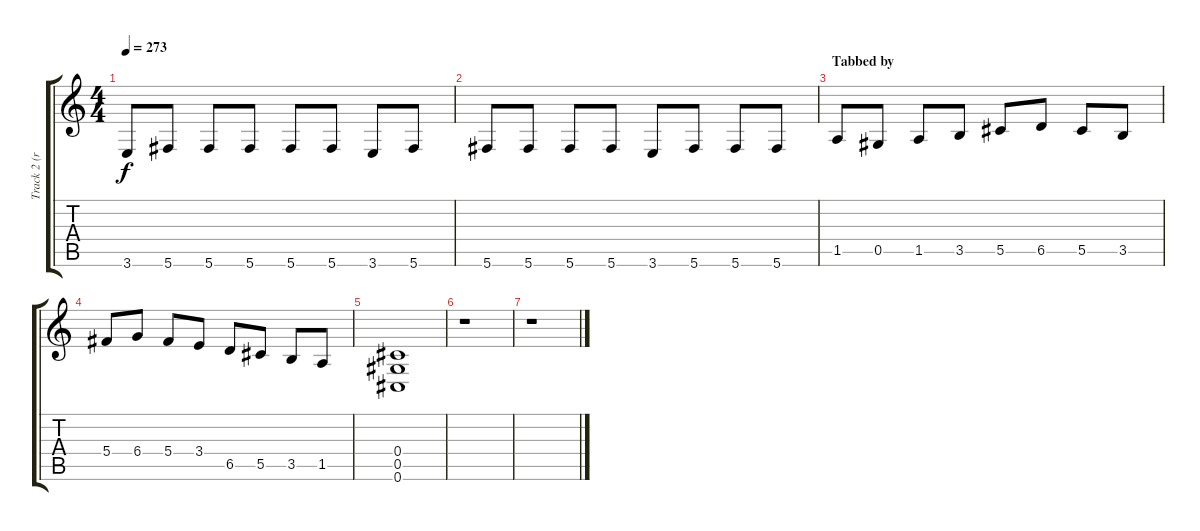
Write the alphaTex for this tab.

\track ("Track 2 (right)" "Track 2 (r") {instrument distortionguitar}
\staff {score tabs}
\tuning (Eb4 Bb3 Gb3 Db3 Ab2 Db2) {hide}
\ts (4 4)
\tempo 273
\clef g2
\ks c
3.6.8{dy f} 5.6.8 5.6.8 5.6.8 5.6.8 5.6.8 3.6.8 5.6.8 |
5.6.8 5.6.8 5.6.8 5.6.8 3.6.8 5.6.8 5.6.8 5.6.8 |
\section ("" "Tabbed by")
1.5.8 0.5.8 1.5.8 3.5.8 5.5.8 6.5.8 5.5.8 3.5.8 |
5.4.8 6.4.8 5.4.8 3.4.8 6.5.8 5.5.8 3.5.8 1.5.8 |
(0.4 0.5 0.6).1 |
r.1 |
r.1
